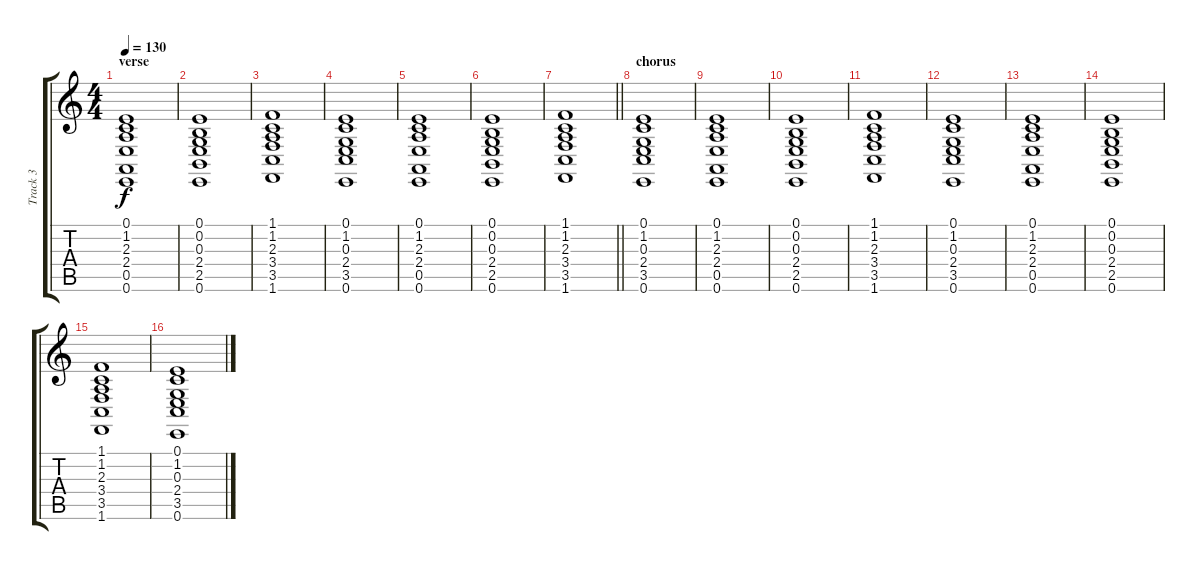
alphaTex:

\track ("Track 3" "Track 3") {instrument stringensemble1}
\staff {score tabs}
\tuning (E4 B3 G3 D3 A2 E2) {hide}
\ts (4 4)
\section ("" "verse")
\tempo 130
\clef g2
\ks c
(0.1 1.2 2.3 2.4 0.5 0.6).1{dy f} |
(0.1 0.2 0.3 2.4 2.5 0.6).1 |
(1.1 1.2 2.3 3.4 3.5 1.6).1 |
(0.1 1.2 0.3 2.4 3.5 0.6).1 |
(0.1 1.2 2.3 2.4 0.5 0.6).1 |
(0.1 0.2 0.3 2.4 2.5 0.6).1 |
\barLineRight lightlight
(1.1 1.2 2.3 3.4 3.5 1.6).1 |
\section ("" "chorus")
(0.1 1.2 0.3 2.4 3.5 0.6).1 |
(0.1 1.2 2.3 2.4 0.5 0.6).1 |
(0.1 0.2 0.3 2.4 2.5 0.6).1 |
(1.1 1.2 2.3 3.4 3.5 1.6).1 |
(0.1 1.2 0.3 2.4 3.5 0.6).1 |
(0.1 1.2 2.3 2.4 0.5 0.6).1 |
(0.1 0.2 0.3 2.4 2.5 0.6).1 |
(1.1 1.2 2.3 3.4 3.5 1.6).1 |
(0.1 1.2 0.3 2.4 3.5 0.6).1
